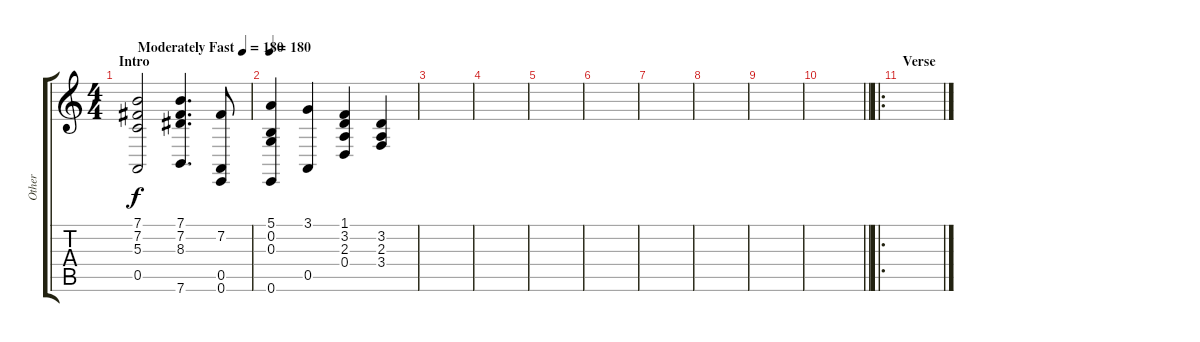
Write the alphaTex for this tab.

\track ("Other" "Other") {instrument drawbarorgan}
\staff {score tabs}
\tuning (E4 B3 G3 D3 A2 E2) {hide}
\ts (4 4)
\section ("" "Intro")
\tempo (180 "Moderately Fast")
\tempo 160
\tempo (180 "Moderately Fast")
\clef g2
\ks c
(7.1 7.2 5.3 0.5).2{dy f instrument drawbarorgan} (7.1 7.2 8.3 7.6).4{d} (7.2 0.5 0.6).8 |
\tempo 180
(5.1 0.2 0.3 0.6).4 (3.1 0.5).4 (1.1 3.2 2.3 0.4).4 (3.2 2.3 3.4).4 |
|
|
|
|
|
|
|
\barLineRight lightlight
|
\ro
\section ("" "Verse")
